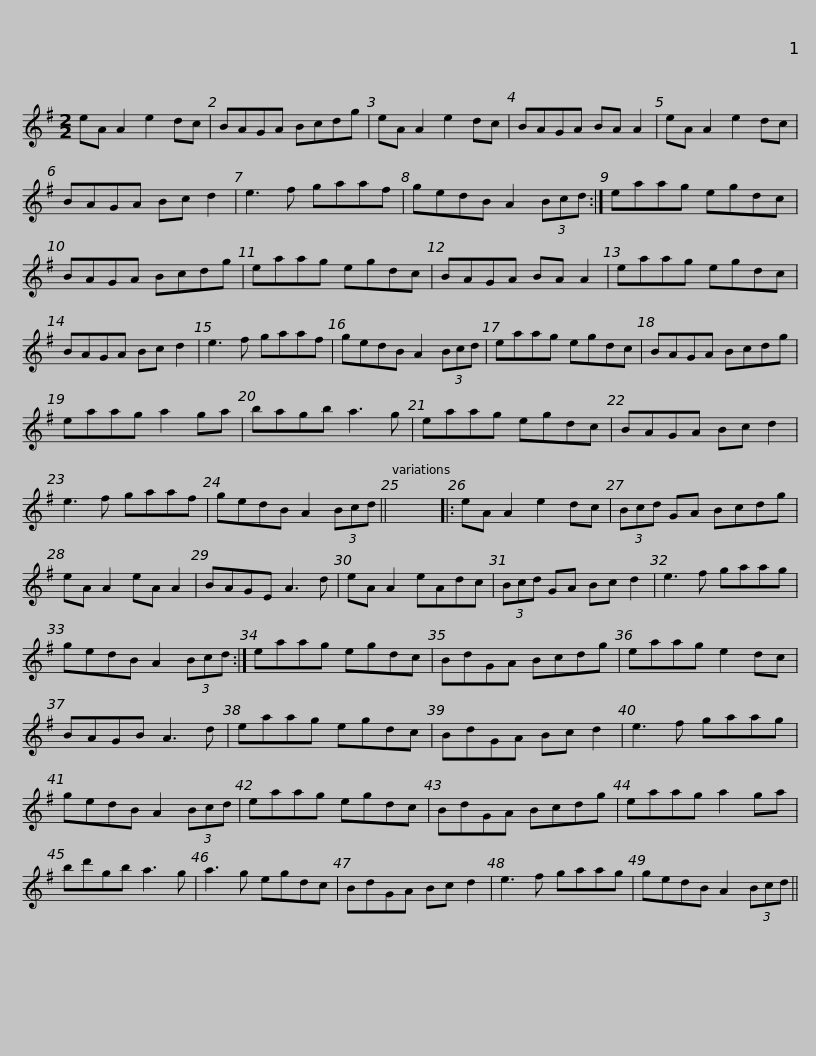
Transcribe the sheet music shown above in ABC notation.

X:1
L:1/8
M:2/2
I:linebreak $
K:G
V:1 treble
V:1
 eA A2 e2 dc | BAGA Bcdg | eA A2 e2 dc | BAGA BA A2 | eA A2 e2 dc | %5
 BAGA Bc d2 |$ e3 f gaaf | gedB A2 (3Bcd :| eaag egdc | BAGA Bcdg | %10
 eaag egdc |$ BAGA BA A2 | eaag egdc | BAGA Bc d2 | e3 f gaaf | %15
 gedB A2 (3Bcd | eaag egdc |$ BAGA Bcdg | eaag a2 ga | bagb a3 g | %20
 eaag egdc | BAGA Bc d2 |$ e3 f gaaf | gedB A2 (3Bcd || x8 |: %25
 eA A2 e2 dc | (3Bcd GA Bcdg | eA A2 eA A2 | BAGE A3 d |$ eA A2 eAdc | %30
 (3Bcd GA Bc d2 | e3 f gaag | gedB A2 (3Bcd :| eaag egdc |$ BdGA Bcdg | %35
 eaag e2 dc | BAGB A3 d | eaag egdc | BdGA Bc d2 | e3 f gaag |$ %40
 gedB A2 (3Bcd | eaag egdc | BdGA Bcdg | eaag a2 ga | bd'gb a3 g |$ %45
 a3 g egdc | BdGA Bc d2 | e3 f gaag | gedB A2 (3Bcd || %49
